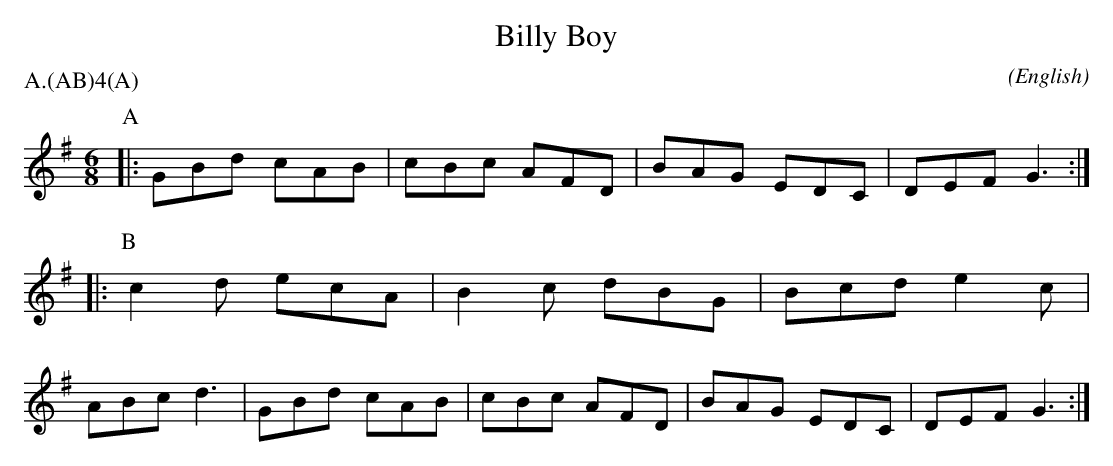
X:1
T:Billy Boy
M:6/8
C:
O:English
P:A.(AB)4(A)
K:G
P:A
|: GBd  cAB | cBc  AFD | BAG  EDC  | DEF G3  :|\
P:B
|: c2 d ecA | B2 c dBG | Bcd  e2 c | ABc d3  |\
   GBd  cAB | cBc  AFD | BAG  EDC  | DEF G3  :|
